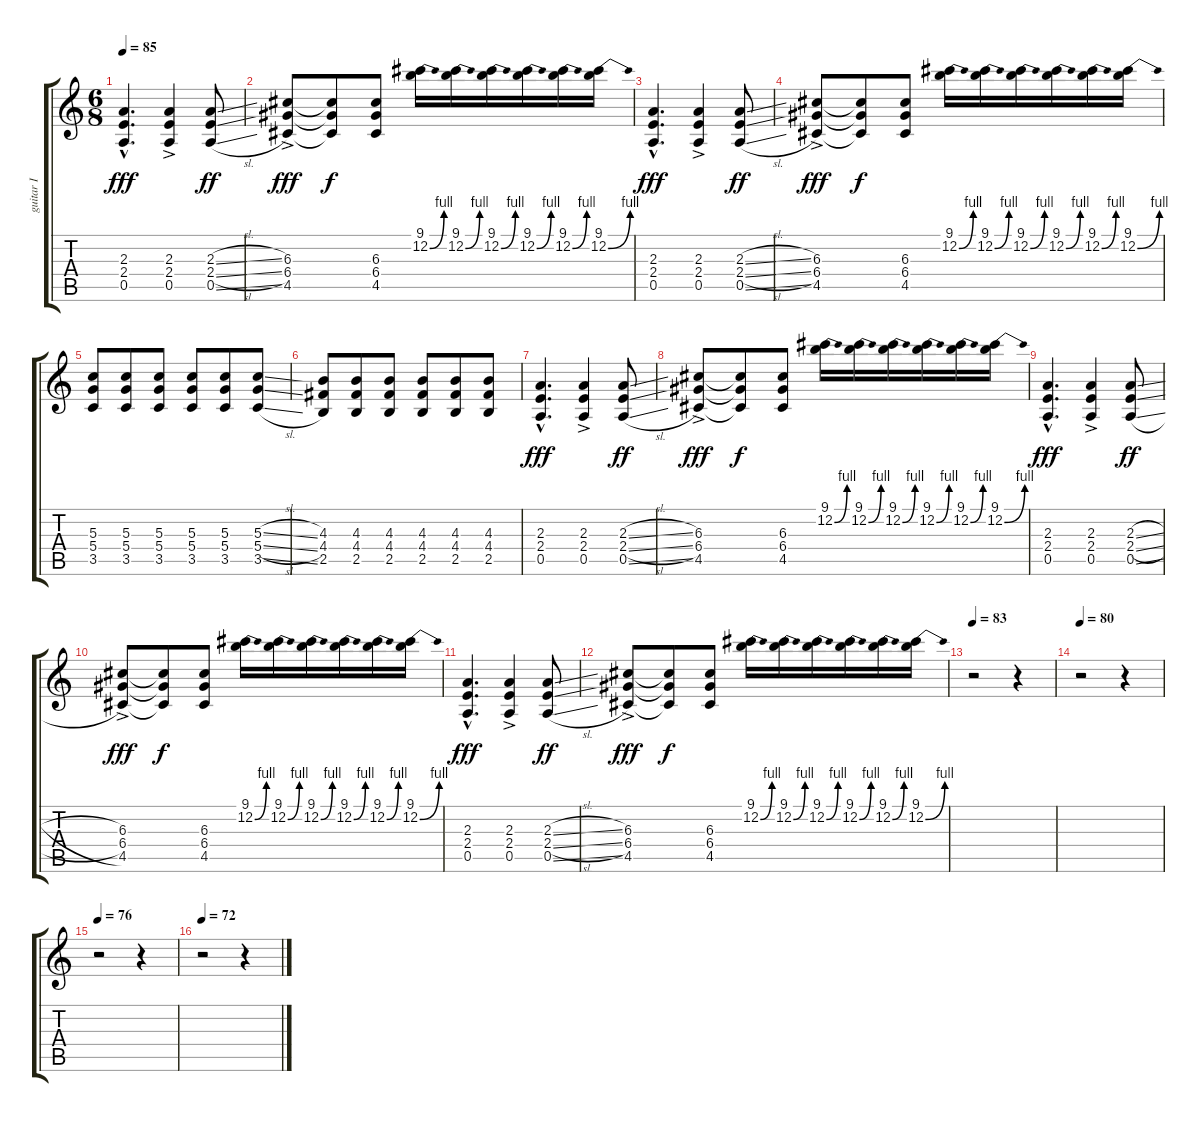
\track ("guitar I" "guitar I") {instrument overdrivenguitar}
\staff {score tabs}
\tuning (E4 B3 G3 D3 A2 E2) {hide}
\ts (6 8)
\tempo 85
\clef g2
\ks c
(2.3{hac} 2.4{hac} 0.5{hac}).4{d dy fff} (2.3{ac} 2.4{ac} 0.5{ac}).4 (2.3{sl} 2.4{sl} 0.5{sl}).8{dy ff} |
(6.3{ac} 6.4{ac} 4.5{ac}).8{dy fff} (6.3{t} 6.4{t} 4.5{t}).8{dy f} (6.3 6.4 4.5).8 (9.1 12.2{be (bend 0 0 60 4)}).16 (9.1 12.2{be (bend 0 0 60 4)}).16 (9.1 12.2{be (bend 0 0 60 4)}).16 (9.1 12.2{be (bend 0 0 60 4)}).16 (9.1 12.2{be (bend 0 0 60 4)}).16 (9.1 12.2{be (bend 0 0 60 4)}).16 |
(2.3{hac} 2.4{hac} 0.5{hac}).4{d dy fff} (2.3{ac} 2.4{ac} 0.5{ac}).4 (2.3{sl} 2.4{sl} 0.5{sl}).8{dy ff} |
(6.3{ac} 6.4{ac} 4.5{ac}).8{dy fff} (6.3{t} 6.4{t} 4.5{t}).8{dy f} (6.3 6.4 4.5).8 (9.1 12.2{be (bend 0 0 60 4)}).16 (9.1 12.2{be (bend 0 0 60 4)}).16 (9.1 12.2{be (bend 0 0 60 4)}).16 (9.1 12.2{be (bend 0 0 60 4)}).16 (9.1 12.2{be (bend 0 0 60 4)}).16 (9.1 12.2{be (bend 0 0 60 4)}).16 |
(5.3 5.4 3.5).8 (5.3 5.4 3.5).8 (5.3 5.4 3.5).8 (5.3 5.4 3.5).8 (5.3 5.4 3.5).8 (5.3{sl} 5.4{sl} 3.5{sl}).8 |
(4.3 4.4 2.5).8 (4.3 4.4 2.5).8 (4.3 4.4 2.5).8 (4.3 4.4 2.5).8 (4.3 4.4 2.5).8 (4.3 4.4 2.5).8 |
(2.3{hac} 2.4{hac} 0.5{hac}).4{d dy fff} (2.3{ac} 2.4{ac} 0.5{ac}).4 (2.3{sl} 2.4{sl} 0.5{sl}).8{dy ff} |
(6.3{ac} 6.4{ac} 4.5{ac}).8{dy fff} (6.3{t} 6.4{t} 4.5{t}).8{dy f} (6.3 6.4 4.5).8 (9.1 12.2{be (bend 0 0 60 4)}).16 (9.1 12.2{be (bend 0 0 60 4)}).16 (9.1 12.2{be (bend 0 0 60 4)}).16 (9.1 12.2{be (bend 0 0 60 4)}).16 (9.1 12.2{be (bend 0 0 60 4)}).16 (9.1 12.2{be (bend 0 0 60 4)}).16 |
(2.3{hac} 2.4{hac} 0.5{hac}).4{d dy fff} (2.3{ac} 2.4{ac} 0.5{ac}).4 (2.3{sl} 2.4{sl} 0.5{sl}).8{dy ff} |
(6.3{ac} 6.4{ac} 4.5{ac}).8{dy fff} (6.3{t} 6.4{t} 4.5{t}).8{dy f} (6.3 6.4 4.5).8 (9.1 12.2{be (bend 0 0 60 4)}).16 (9.1 12.2{be (bend 0 0 60 4)}).16 (9.1 12.2{be (bend 0 0 60 4)}).16 (9.1 12.2{be (bend 0 0 60 4)}).16 (9.1 12.2{be (bend 0 0 60 4)}).16 (9.1 12.2{be (bend 0 0 60 4)}).16 |
(2.3{hac} 2.4{hac} 0.5{hac}).4{d dy fff} (2.3{ac} 2.4{ac} 0.5{ac}).4 (2.3{sl} 2.4{sl} 0.5{sl}).8{dy ff} |
(6.3{ac} 6.4{ac} 4.5{ac}).8{dy fff} (6.3{t} 6.4{t} 4.5{t}).8{dy f} (6.3 6.4 4.5).8 (9.1 12.2{be (bend 0 0 60 4)}).16 (9.1 12.2{be (bend 0 0 60 4)}).16 (9.1 12.2{be (bend 0 0 60 4)}).16 (9.1 12.2{be (bend 0 0 60 4)}).16 (9.1 12.2{be (bend 0 0 60 4)}).16 (9.1 12.2{be (bend 0 0 60 4)}).16 |
\tempo 83
r.2 r.4 |
\tempo 80
r.2 r.4 |
\tempo 76
r.2 r.4 |
\tempo 72
r.2 r.4
